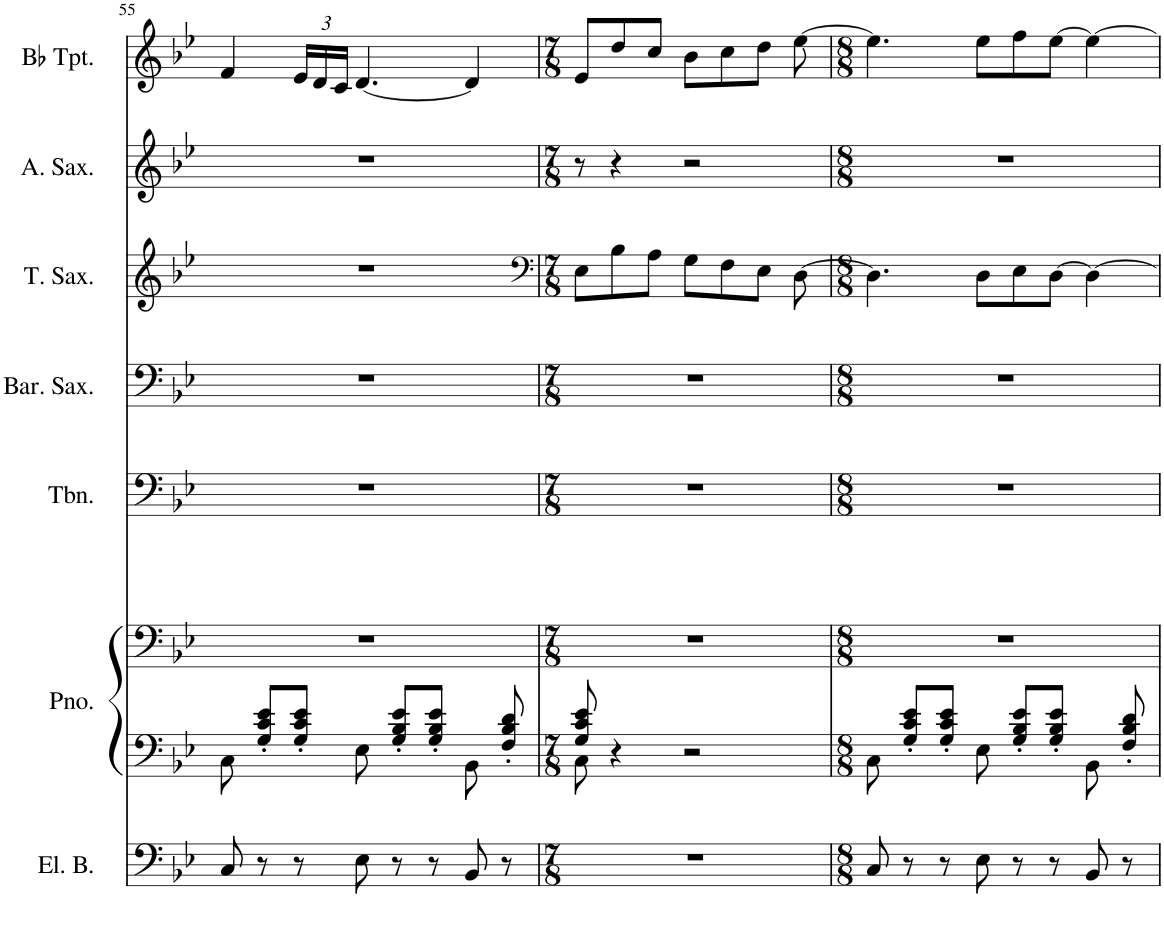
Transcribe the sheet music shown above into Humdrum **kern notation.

**kern	**kern	**kern	**kern	**kern	**kern	**kern	**kern
*part7	*part6	*part6	*part5	*part4	*part3	*part2	*part1
*staff8	*staff7	*staff6	*staff5	*staff4	*staff3	*staff2	*staff1
*I"Electric Bass	*I"Piano	*	*I"Trombone	*I"Baritone Saxophone	*I"Tenor Saxophone	*I"Alto Saxophone	*I"Bb Trumpet
*I'El. B.	*I'Pno.	*	*I'Tbn.	*I'Bar. Sax.	*I'T. Sax.	*I'A. Sax.	*I'Bb Tpt.
!!LO:PB:g=z
*clefF4	*clefF4	*clefF4	*clefF4	*clefF4	*clefG2	*clefG2	*clefG2
*Trd7c12	*	*	*	*Trd12c21	*Trd8c14	*Trd5c9	*Trd1c2
*k[b-e-]	*k[b-e-]	*k[b-e-]	*k[b-e-]	*k[b-e-]	*k[b-e-]	*k[b-e-]	*k[b-e-]
*M8/8	*M8/8	*M8/8	*M8/8	*M8/8	*M8/8	*M8/8	*M8/8
=55	=55	=55	=55	=55	=55	=55	=55
8C/	8C\	1r	1r	1r	1r	1r	4f/
8r	8G/' 8c/' 8e-/'L	.	.	.	.	.	.
*	*	*	*	*	*	*	*Xbrackettup
8r	8G/' 8c/' 8e-/'J	.	.	.	.	.	24e-/LL
.	.	.	.	.	.	.	24d/
.	.	.	.	.	.	.	24c/JJ
8E-\	8E-\	.	.	.	.	.	[4.d/
8r	8G/' 8B-/' 8e-/'L	.	.	.	.	.	.
8r	8G/' 8B-/' 8e-/'J	.	.	.	.	.	.
8BB-/	8BB-\	.	.	.	.	.	4d/]
8r	8F/' 8B-/' 8d/'	.	.	.	.	.	.
=56	=56	=56	=56	=56	=56	=56	=56
*	*	*	*	*	*clefF4	*	*
*M7/8	*M7/8	*M7/8	*M7/8	*M7/8	*M7/8	*M7/8	*M7/8
*	*^	*	*	*	*	*	*
2..r	8C\	8G/ 8c/ 8e-/	2..r	2..r	2..r	8E-\L	8r	8e-/L
.	4r	2.ryy	.	.	.	8B-\	4r	8dd/
.	.	.	.	.	.	8A\J	.	8cc/J
.	2r	.	.	.	.	8G\L	2r	8b-\L
.	.	.	.	.	.	8F\	.	8cc\
.	.	.	.	.	.	8E-\J	.	8dd\J
.	.	.	.	.	.	[8D\	.	[8ee-\
*	*v	*v	*	*	*	*	*	*
=57	=57	=57	=57	=57	=57	=57	=57
*M8/8	*M8/8	*M8/8	*M8/8	*M8/8	*M8/8	*M8/8	*M8/8
8C/	8C\	1r	1r	1r	4.D\]	1r	4.ee-\]
8r	8G/' 8c/' 8e-/'L	.	.	.	.	.	.
8r	8G/' 8c/' 8e-/'J	.	.	.	.	.	.
8E-\	8E-\	.	.	.	8D\L	.	8ee-\L
8r	8G/' 8B-/' 8e-/'L	.	.	.	8E-\	.	8ff\
8r	8G/' 8B-/' 8e-/'J	.	.	.	[8D\J	.	[8ee-\J
8BB-/	8BB-\	.	.	.	4D\_	.	4ee-\_
8r	8F/' 8B-/' 8d/'	.	.	.	.	.	.
=	=	=	=	=	=	=	=
*-	*-	*-	*-	*-	*-	*-	*-
